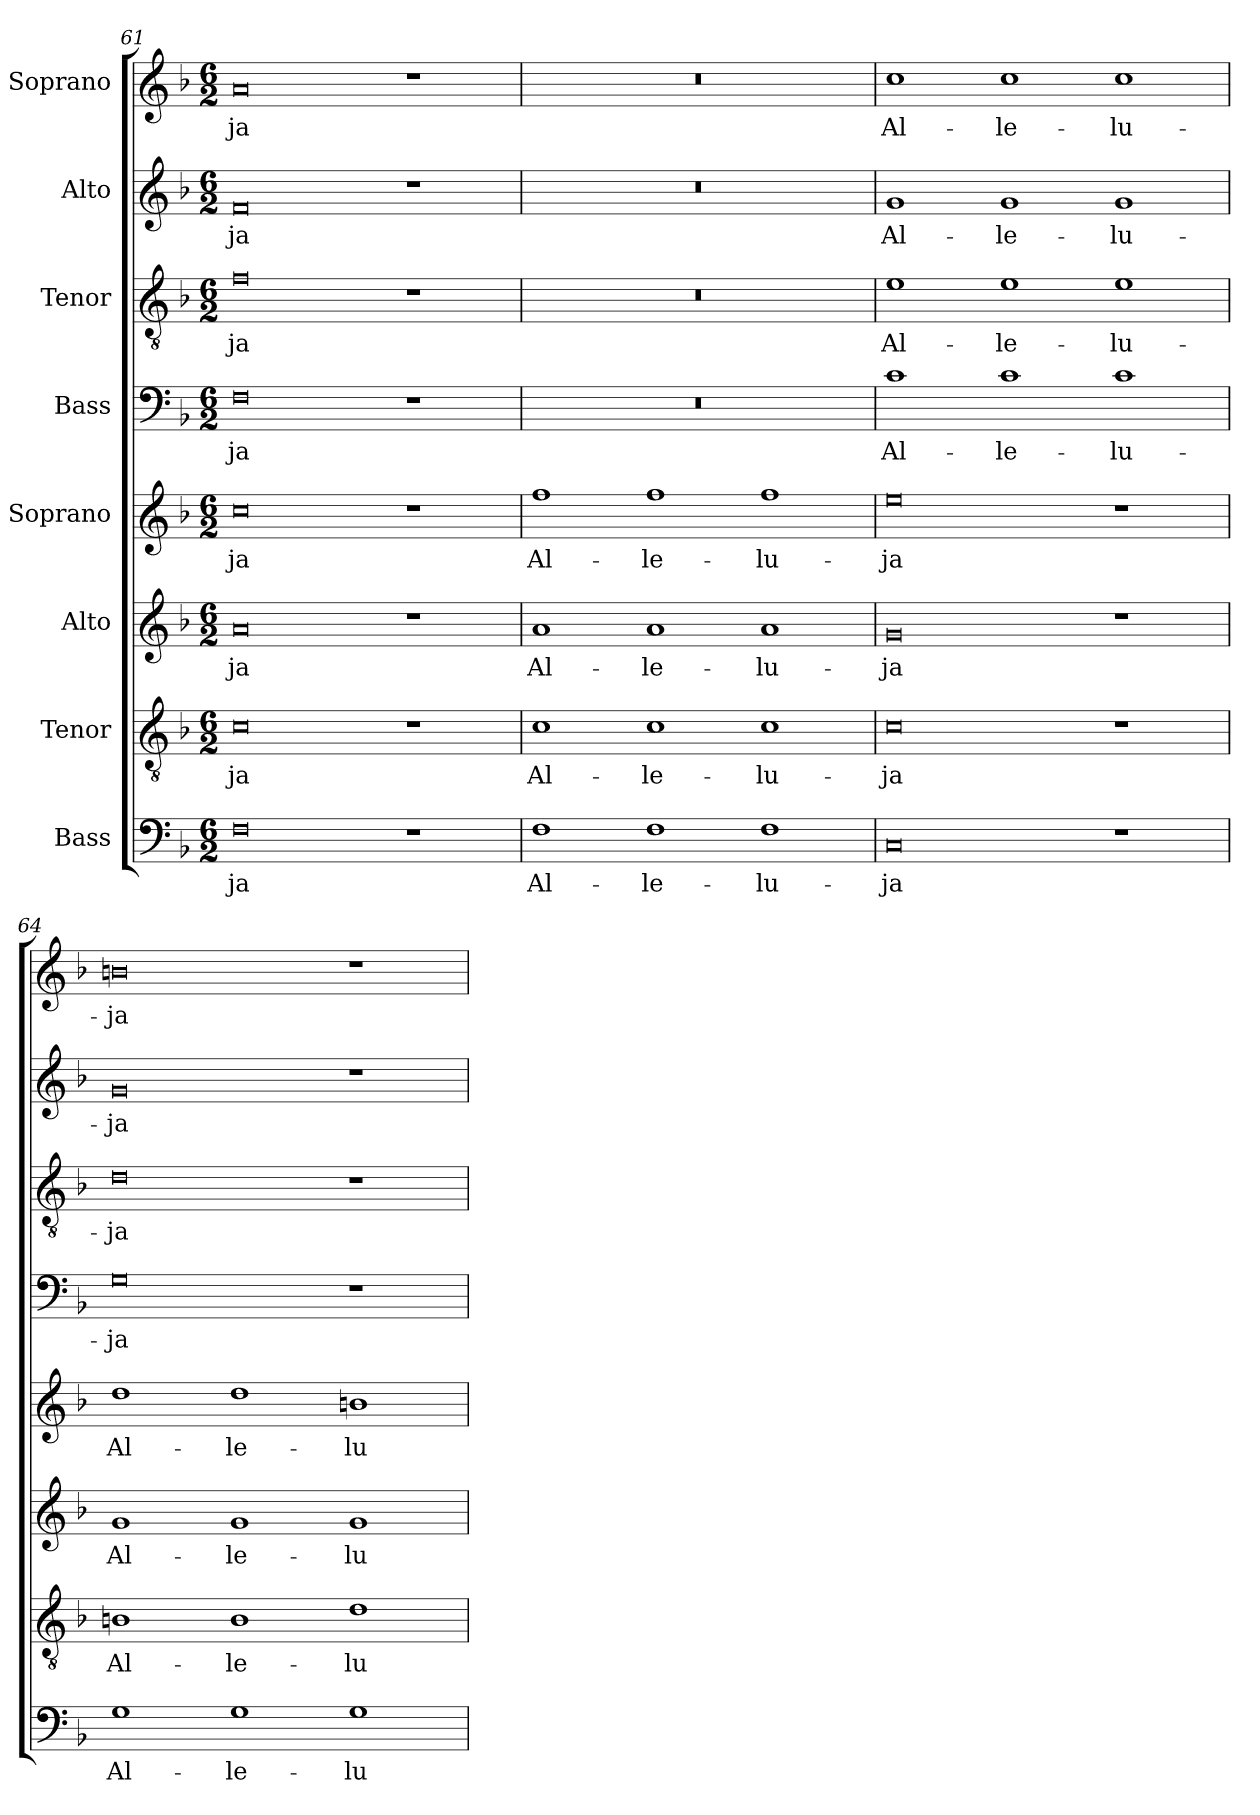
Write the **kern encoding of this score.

**kern	**text	**kern	**text	**kern	**text	**kern	**text	**kern	**text	**kern	**text	**kern	**text	**kern	**text
*part8	*part8	*part7	*part7	*part6	*part6	*part5	*part5	*part4	*part4	*part3	*part3	*part2	*part2	*part1	*part1
*staff8	*staff8	*staff7	*staff7	*staff6	*staff6	*staff5	*staff5	*staff4	*staff4	*staff3	*staff3	*staff2	*staff2	*staff1	*staff1
*I"Bass	*	*I"Tenor	*	*I"Alto	*	*I"Soprano	*	*I"Bass	*	*I"Tenor	*	*I"Alto	*	*I"Soprano	*
*clefF4	*	*clefGv2	*	*clefG2	*	*clefG2	*	*clefF4	*	*clefGv2	*	*clefG2	*	*clefG2	*
*k[b-]	*	*k[b-]	*	*k[b-]	*	*k[b-]	*	*k[b-]	*	*k[b-]	*	*k[b-]	*	*k[b-]	*
*F:	*	*F:	*	*F:	*	*F:	*	*F:	*	*F:	*	*F:	*	*F:	*
*M6/2	*	*M6/2	*	*M6/2	*	*M6/2	*	*M6/2	*	*M6/2	*	*M6/2	*	*M6/2	*
=61	=61	=61	=61	=61	=61	=61	=61	=61	=61	=61	=61	=61	=61	=61	=61
0F	-ja	0c	-ja	0a	-ja	0cc	-ja	0F	-ja	0f	-ja	0f	-ja	0a	-ja
1r	.	1r	.	1r	.	1r	.	1r	.	1r	.	1r	.	1r	.
=62	=62	=62	=62	=62	=62	=62	=62	=62	=62	=62	=62	=62	=62	=62	=62
1F	Al-	1c	Al-	1a	Al-	1ff	Al-	0.r	.	0.r	.	0.r	.	0.r	.
1F	-le-	1c	-le-	1a	-le-	1ff	-le-	.	.	.	.	.	.	.	.
1F	-lu-	1c	-lu-	1a	-lu-	1ff	-lu-	.	.	.	.	.	.	.	.
!!LO:LB:g=z
=63	=63	=63	=63	=63	=63	=63	=63	=63	=63	=63	=63	=63	=63	=63	=63
0C	-ja	0c	-ja	0g	-ja	0ee	-ja	1c	Al-	1e	Al-	1g	Al-	1cc	Al-
.	.	.	.	.	.	.	.	1c	-le-	1e	-le-	1g	-le-	1cc	-le-
1r	.	1r	.	1r	.	1r	.	1c	-lu-	1e	-lu-	1g	-lu-	1cc	-lu-
=64	=64	=64	=64	=64	=64	=64	=64	=64	=64	=64	=64	=64	=64	=64	=64
1G	Al-	1Bn	Al-	1g	Al-	1dd	Al-	0G	-ja	0d	-ja	0g	-ja	0bn	-ja
1G	-le-	1B	-le-	1g	-le-	1dd	-le-	.	.	.	.	.	.	.	.
1G	-lu-	1d	-lu-	1g	-lu-	1bn	-lu-	1r	.	1r	.	1r	.	1r	.
=	=	=	=	=	=	=	=	=	=	=	=	=	=	=	=
*-	*-	*-	*-	*-	*-	*-	*-	*-	*-	*-	*-	*-	*-	*-	*-
